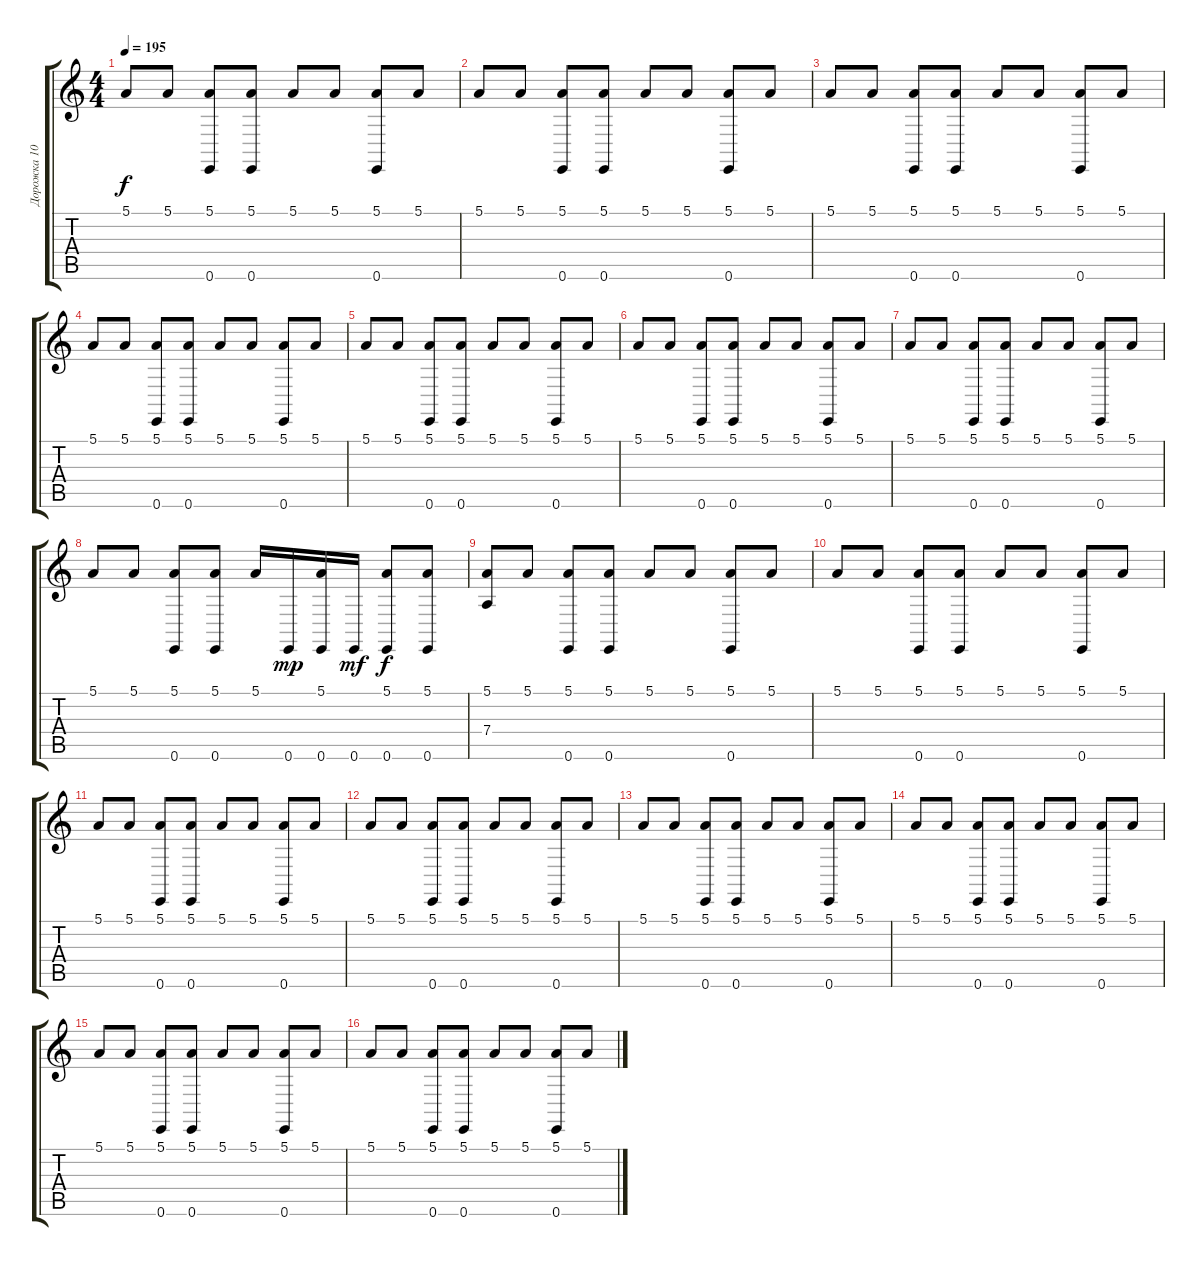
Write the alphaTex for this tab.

\track ("Дорожка 10" "Дорожка 10") {instrument acousticgrandpiano}
\staff {score tabs}
\tuning (E4 B3 G3 D3 A2 E2) {hide}
\ts (4 4)
\tempo 195
\clef g2
\ks c
5.1.8{dy f} 5.1.8 (5.1 0.6).8 (5.1 0.6).8 5.1.8 5.1.8 (5.1 0.6).8 5.1.8 |
5.1.8 5.1.8 (5.1 0.6).8 (5.1 0.6).8 5.1.8 5.1.8 (5.1 0.6).8 5.1.8 |
5.1.8 5.1.8 (5.1 0.6).8 (5.1 0.6).8 5.1.8 5.1.8 (5.1 0.6).8 5.1.8 |
5.1.8 5.1.8 (5.1 0.6).8 (5.1 0.6).8 5.1.8 5.1.8 (5.1 0.6).8 5.1.8 |
5.1.8 5.1.8 (5.1 0.6).8 (5.1 0.6).8 5.1.8 5.1.8 (5.1 0.6).8 5.1.8 |
5.1.8 5.1.8 (5.1 0.6).8 (5.1 0.6).8 5.1.8 5.1.8 (5.1 0.6).8 5.1.8 |
5.1.8 5.1.8 (5.1 0.6).8 (5.1 0.6).8 5.1.8 5.1.8 (5.1 0.6).8 5.1.8 |
5.1.8 5.1.8 (5.1 0.6).8 (5.1 0.6).8 5.1.16 0.6.16{dy mp} (5.1 0.6).16 0.6.16{dy mf} (5.1 0.6).8{dy f} (5.1 0.6).8 |
(5.1 7.4).8 5.1.8 (5.1 0.6).8 (5.1 0.6).8 5.1.8 5.1.8 (5.1 0.6).8 5.1.8 |
5.1.8 5.1.8 (5.1 0.6).8 (5.1 0.6).8 5.1.8 5.1.8 (5.1 0.6).8 5.1.8 |
5.1.8 5.1.8 (5.1 0.6).8 (5.1 0.6).8 5.1.8 5.1.8 (5.1 0.6).8 5.1.8 |
5.1.8 5.1.8 (5.1 0.6).8 (5.1 0.6).8 5.1.8 5.1.8 (5.1 0.6).8 5.1.8 |
5.1.8 5.1.8 (5.1 0.6).8 (5.1 0.6).8 5.1.8 5.1.8 (5.1 0.6).8 5.1.8 |
5.1.8 5.1.8 (5.1 0.6).8 (5.1 0.6).8 5.1.8 5.1.8 (5.1 0.6).8 5.1.8 |
5.1.8 5.1.8 (5.1 0.6).8 (5.1 0.6).8 5.1.8 5.1.8 (5.1 0.6).8 5.1.8 |
5.1.8 5.1.8 (5.1 0.6).8 (5.1 0.6).8 5.1.8 5.1.8 (5.1 0.6).8 5.1.8
